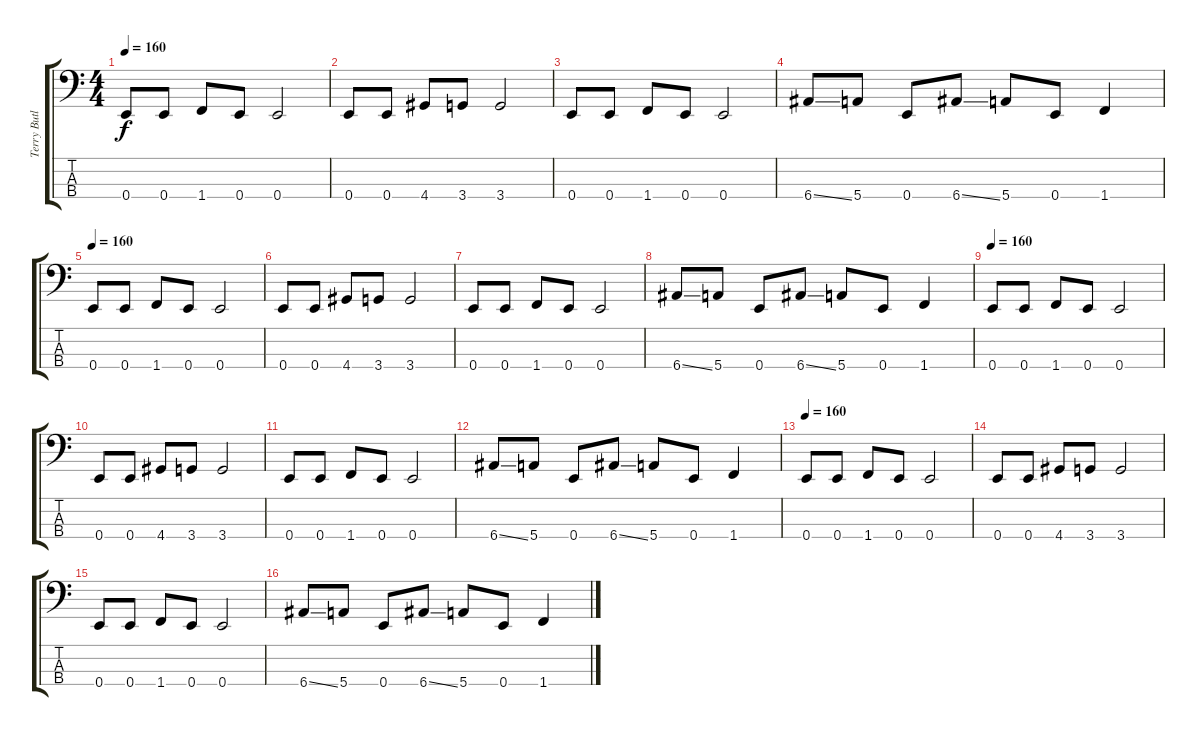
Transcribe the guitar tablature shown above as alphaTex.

\track ("Terry Butler" "Terry Butl") {instrument slapbass2}
\staff {score tabs}
\tuning (G2 D2 A1 E1) {hide}
\ts (4 4)
\tempo 160
\clef f4
\ks c
0.4.8{dy f} 0.4.8 1.4.8 0.4.8 0.4.2 |
0.4.8 0.4.8 4.4.8 3.4.8 3.4.2 |
0.4.8 0.4.8 1.4.8 0.4.8 0.4.2 |
6.4{ss}.8 5.4.8 0.4.8 6.4{ss}.8 5.4.8 0.4.8 1.4.4 |
\tempo 160
0.4.8 0.4.8 1.4.8 0.4.8 0.4.2 |
0.4.8 0.4.8 4.4.8 3.4.8 3.4.2 |
0.4.8 0.4.8 1.4.8 0.4.8 0.4.2 |
6.4{ss}.8 5.4.8 0.4.8 6.4{ss}.8 5.4.8 0.4.8 1.4.4 |
\tempo 160
0.4.8 0.4.8 1.4.8 0.4.8 0.4.2 |
0.4.8 0.4.8 4.4.8 3.4.8 3.4.2 |
0.4.8 0.4.8 1.4.8 0.4.8 0.4.2 |
6.4{ss}.8 5.4.8 0.4.8 6.4{ss}.8 5.4.8 0.4.8 1.4.4 |
\tempo 160
0.4.8 0.4.8 1.4.8 0.4.8 0.4.2 |
0.4.8 0.4.8 4.4.8 3.4.8 3.4.2 |
0.4.8 0.4.8 1.4.8 0.4.8 0.4.2 |
6.4{ss}.8 5.4.8 0.4.8 6.4{ss}.8 5.4.8 0.4.8 1.4.4
